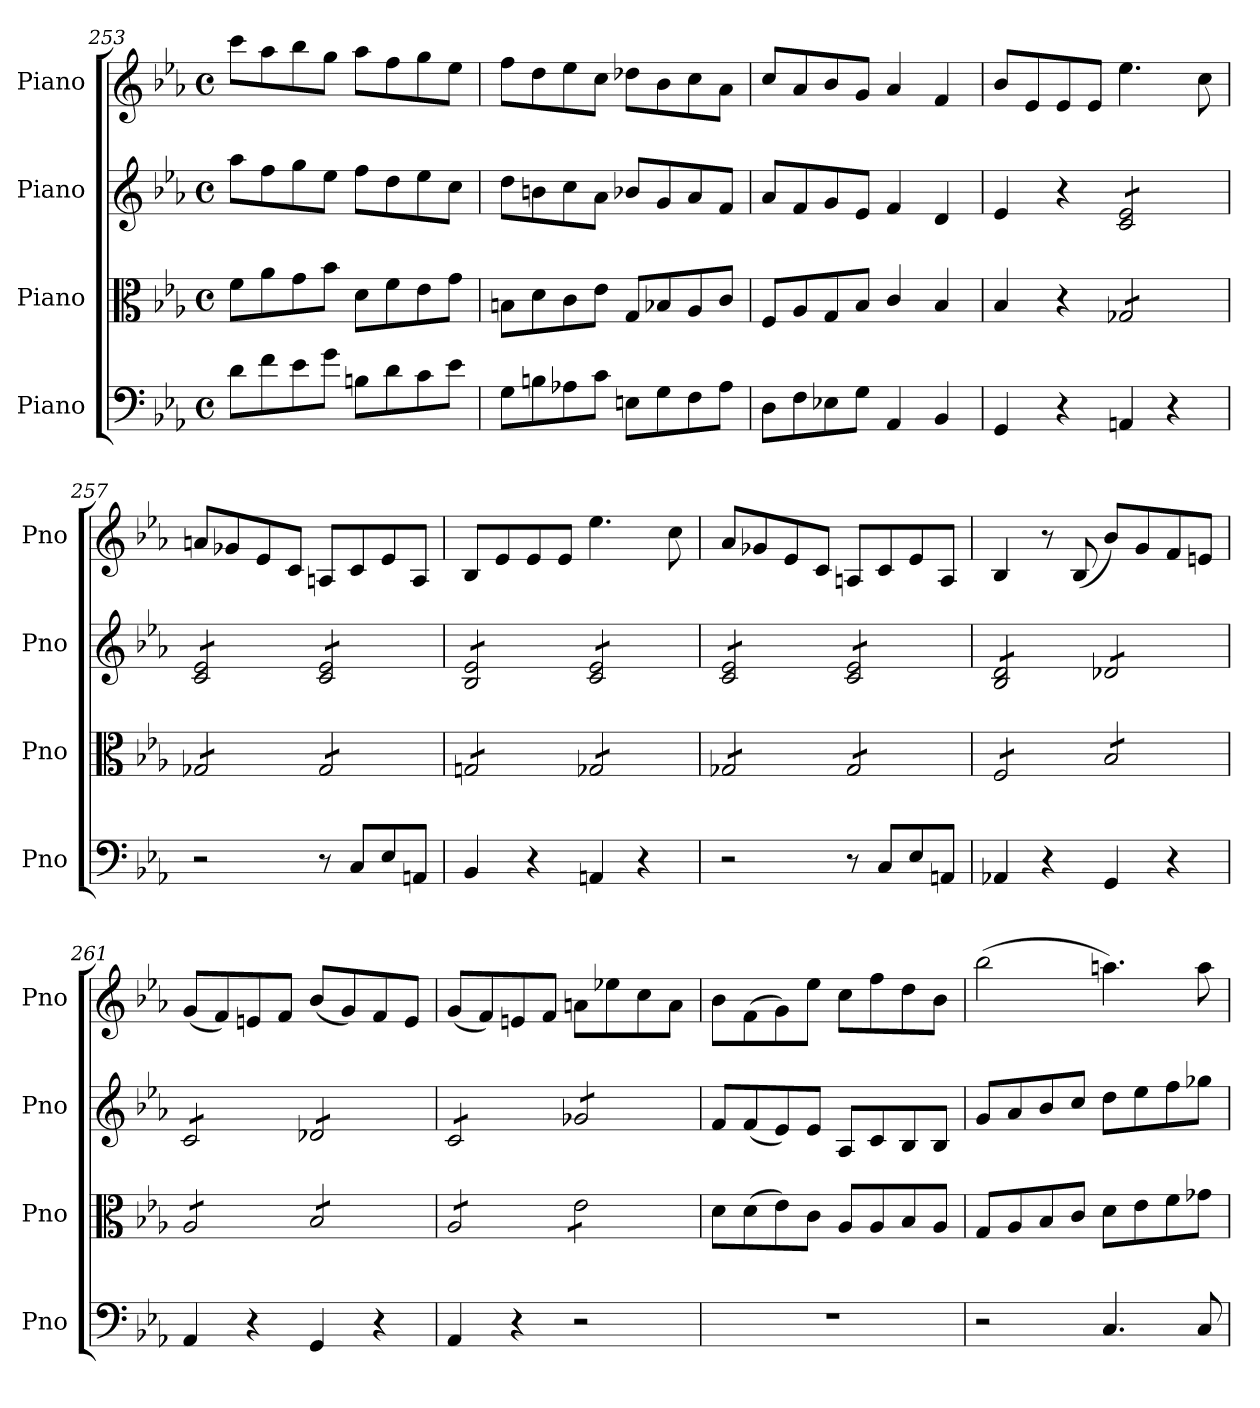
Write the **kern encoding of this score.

**kern	**kern	**kern	**kern
*part4	*part3	*part2	*part1
*staff4	*staff3	*staff2	*staff1
*I"Piano	*I"Piano	*I"Piano	*I"Piano
*I'Pno	*I'Pno	*I'Pno	*I'Pno
*clefF4	*clefC3	*clefG2	*clefG2
*k[b-e-a-]	*k[b-e-a-]	*k[b-e-a-]	*k[b-e-a-]
*M4/4	*M4/4	*M4/4	*M4/4
*met(c)	*met(c)	*met(c)	*met(c)
=253	=253	=253	=253
8d\L	8f\L	8aa-\L	8ccc\L
8f\	8a-\	8ff\	8aa-\
8e-\	8g\	8gg\	8bb-\
8g\J	8b-\J	8ee-\J	8gg\J
8Bn\L	8d\L	8ff\L	8aa-\L
8d\	8f\	8dd\	8ff\
8c\	8e-\	8ee-\	8gg\
8e-\J	8g\J	8cc\J	8ee-\J
!!LO:PB:g=z
=254	=254	=254	=254
8G\L	8Bn\L	8dd\L	8ff\L
8Bn\	8d\	8bn\	8dd\
8A-X\	8c\	8cc\	8ee-\
8c\J	8e-\J	8a-\J	8cc\J
8En\L	8G/L	8b-X/L	8dd-X\L
8G\	8B-X/	8g/	8b-\
8F\	8A-/	8a-/	8cc\
8A-\J	8c/J	8f/J	8a-\J
=255	=255	=255	=255
8D\L	8F/L	8a-/L	8cc/L
8F\	8A-/	8f/	8a-/
8E-X\	8G/	8g/	8b-/
8G\J	8B-/J	8e-/J	8g/J
4AA-/	4c/	4f/	4a-/
4BB-/	4B-/	4d/	4f/
=256	=256	=256	=256
4GG/	4B-/	4e-/	8b-/L
.	.	.	8e-/
4r	4r	4r	8e-/
.	.	.	8e-/J
*	*tremolo	*	*
*	*	*tremolo	*
4AAn/	8G-X/L	8c/ 8e-/L	4.ee-\
.	8G-X/	8c/ 8e-/	.
4r	8G-X/	8c/ 8e-/	.
.	8G-X/J	8c/ 8e-/J	8cc\
=257	=257	=257	=257
2r	8G-X/L	8c/ 8e-/L	8an/L
.	8G-X/	8c/ 8e-/	8g-X/
.	8G-X/	8c/ 8e-/	8e-/
.	8G-X/J	8c/ 8e-/J	8c/J
8r	8G-/L	8c/ 8e-/L	8An/L
8C/L	8G-/	8c/ 8e-/	8c/
8E-/	8G-/	8c/ 8e-/	8e-/
8AAn/J	8G-/J	8c/ 8e-/J	8A/J
=258	=258	=258	=258
4BB-/	8Gn/L	8B-/ 8e-/L	8B-/L
.	8Gn/	8B-/ 8e-/	8e-/
4r	8Gn/	8B-/ 8e-/	8e-/
.	8Gn/J	8B-/ 8e-/J	8e-/J
4AAn/	8G-X/L	8c/ 8e-/L	4.ee-\
.	8G-X/	8c/ 8e-/	.
4r	8G-X/	8c/ 8e-/	.
.	8G-X/J	8c/ 8e-/J	8cc\
=259	=259	=259	=259
2r	8G-X/L	8c/ 8e-/L	8a-/L
.	8G-X/	8c/ 8e-/	8g-X/
.	8G-X/	8c/ 8e-/	8e-/
.	8G-X/J	8c/ 8e-/J	8c/J
8r	8G-/L	8c/ 8e-/L	8An/L
8C/L	8G-/	8c/ 8e-/	8c/
8E-/	8G-/	8c/ 8e-/	8e-/
8AAn/J	8G-/J	8c/ 8e-/J	8A/J
=260	=260	=260	=260
4AA-X/	8F/L	8B-/ 8d/L	4B-/
.	8F/	8B-/ 8d/	.
4r	8F/	8B-/ 8d/	8r
.	8F/J	8B-/ 8d/J	(8B-/
4GG/	8B-/L	8d-X/L	8b-/L)
.	8B-/	8d-X/	8g/
4r	8B-/	8d-X/	8f/
.	8B-/J	8d-X/J	8en/J
=261	=261	=261	=261
4AA-/	8A-/L	8c/L	(8g/L
.	8A-/	8c/	8f/)
4r	8A-/	8c/	8en/
.	8A-/J	8c/J	8f/J
4GG/	8B-/L	8d-X/L	(8b-/L
.	8B-/	8d-X/	8g/)
4r	8B-/	8d-X/	8f/
.	8B-/J	8d-X/J	8e/J
=262	=262	=262	=262
4AA-/	8A-/L	8c/L	(8g/L
.	8A-/	8c/	8f/)
4r	8A-/	8c/	8en/
.	8A-/J	8c/J	8f/J
2r	8e-\L	8g-X/L	8an\L
.	8e-\	8g-X/	8ee-X\
.	8e-\	8g-X/	8cc\
.	8e-\J	8g-X/J	8a\J
*	*	*Xtremolo	*
*	*Xtremolo	*	*
!!LO:LB:g=z
=263	=263	=263	=263
1r	8d\L	8f/L	8b-\L
.	(8d\	(8f/	(8f\
.	8e-\)	8e-/)	8g\)
.	8c\J	8e-/J	8ee-\J
.	8A-/L	8A-/L	8cc\L
.	8A-/	8c/	8ff\
.	8B-/	8B-/	8dd\
.	8A-/J	8B-/J	8b-\J
=264	=264	=264	=264
2r	8G/L	8g/L	(2bb-\
.	8A-/	8a-/	.
.	8B-/	8b-/	.
.	8c/J	8cc/J	.
4.C/	8d\L	8dd\L	4.aan\)
.	8e-\	8ee-\	.
.	8f\	8ff\	.
8C/	8g-X\J	8gg-X\J	8aa\
=	=	=	=
*-	*-	*-	*-
